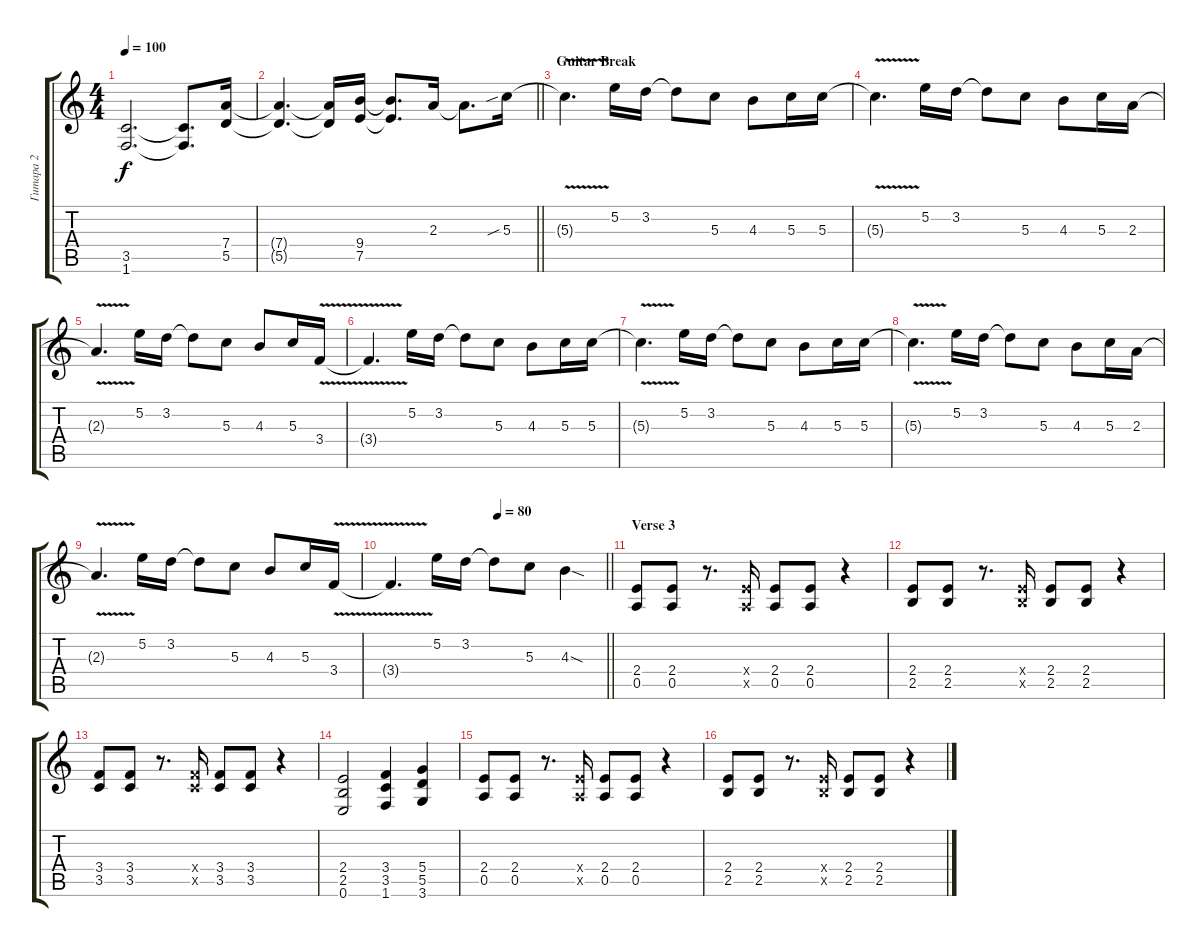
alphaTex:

\track ("Гитара 2" "Гитара 2") {instrument distortionguitar}
\staff {score tabs}
\tuning (E4 B3 G3 D3 A2 E2) {hide}
\ts (4 4)
\tempo 100
\clef g2
\ks aminor
(3.5{t} 1.6{t}).2{d dy f} (3.5{t} 1.6{t}).8{d} (7.4 5.5).16 |
\barLineRight lightlight
(7.4{t} 5.5{t}).4{d} (7.4{t} 5.5{t}).16 (9.4 7.5).16 (9.4{t} 7.5{t}).8{d} 2.3.16 2.3{t}.8{d} 5.3{sib}.16 |
\section ("" "Guitar Break")
5.3{v t}.4{d} 5.2.16 3.2.16 3.2{t}.8 5.3.8 4.3.8 5.3.16 5.3.16 |
5.3{v t}.4{d} 5.2.16 3.2.16 3.2{t}.8 5.3.8 4.3.8 5.3.16 2.3.16 |
2.3{v t}.4{d} 5.2.16 3.2.16 3.2{t}.8 5.3.8 4.3.8 5.3.16 3.4{v}.16 |
3.4{t}.4{d} 5.2.16 3.2.16 3.2{t}.8 5.3.8 4.3.8 5.3.16 5.3.16 |
5.3{v t}.4{d} 5.2.16 3.2.16 3.2{t}.8 5.3.8 4.3.8 5.3.16 5.3.16 |
5.3{v t}.4{d} 5.2.16 3.2.16 3.2{t}.8 5.3.8 4.3.8 5.3.16 2.3.16 |
2.3{v t}.4{d} 5.2.16 3.2.16 3.2{t}.8 5.3.8 4.3.8 5.3.16 3.4{v}.16 |
\tempo (80 0.5)
\barLineRight lightlight
3.4{v t}.4{d} 5.2.16 3.2.16 3.2{t}.8 5.3.8 4.3{sod}.4 |
\section ("" "Verse 3")
(2.4 0.5).8 (2.4 0.5).8 r.8{d} (2.4{x} 0.5{x}).16 (2.4 0.5).8 (2.4 0.5).8 r.4 |
(2.4 2.5).8 (2.4 2.5).8 r.8{d} (2.4{x} 2.5{x}).16 (2.4 2.5).8 (2.4 2.5).8 r.4 |
(3.4 3.5).8 (3.4 3.5).8 r.8{d} (3.4{x} 3.5{x}).16 (3.4 3.5).8 (3.4 3.5).8 r.4 |
(2.4 2.5 0.6).2 (3.4 3.5 1.6).4 (5.4 5.5 3.6).4 |
(2.4 0.5).8 (2.4 0.5).8 r.8{d} (2.4{x} 0.5{x}).16 (2.4 0.5).8 (2.4 0.5).8 r.4 |
(2.4 2.5).8 (2.4 2.5).8 r.8{d} (2.4{x} 2.5{x}).16 (2.4 2.5).8 (2.4 2.5).8 r.4
